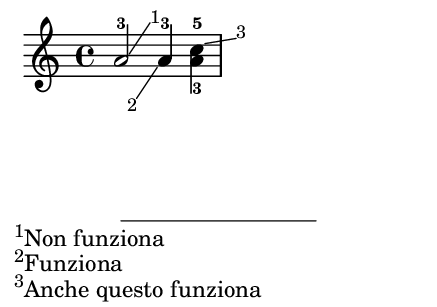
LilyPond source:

%% Generated by lilypond-book
%% Options: [exampleindent=10.16\mm,indent=0\mm,line-width=160\mm,paper-height=845.047\pt,paper-width=597.508\pt,papersize="a8landscape",quote]
\include "lilypond-book-preamble.ly"


% ****************************************************************
% Start cut-&-pastable-section
% ****************************************************************

#(ly:set-option 'eps-box-padding 3.000000)



\paper {
  #(set-paper-size "a8landscape")
  indent = 0\mm
}

\layout {
  
}




% ****************************************************************
% ly snippet:
% ****************************************************************
\sourcefileline 1396
\book {
  \header { tagline = ##f }
  \relative c'' {
    \footnote #'(2 . 3) "Non funziona" <a-3>2
    <\footnote #'(-2 . -3) "Funziona" a-3>4
    <a-3 \footnote #'(3 . 1/2) "Anche questo funziona" c-5>4
  }
}


% ****************************************************************
% end ly snippet
% ****************************************************************
